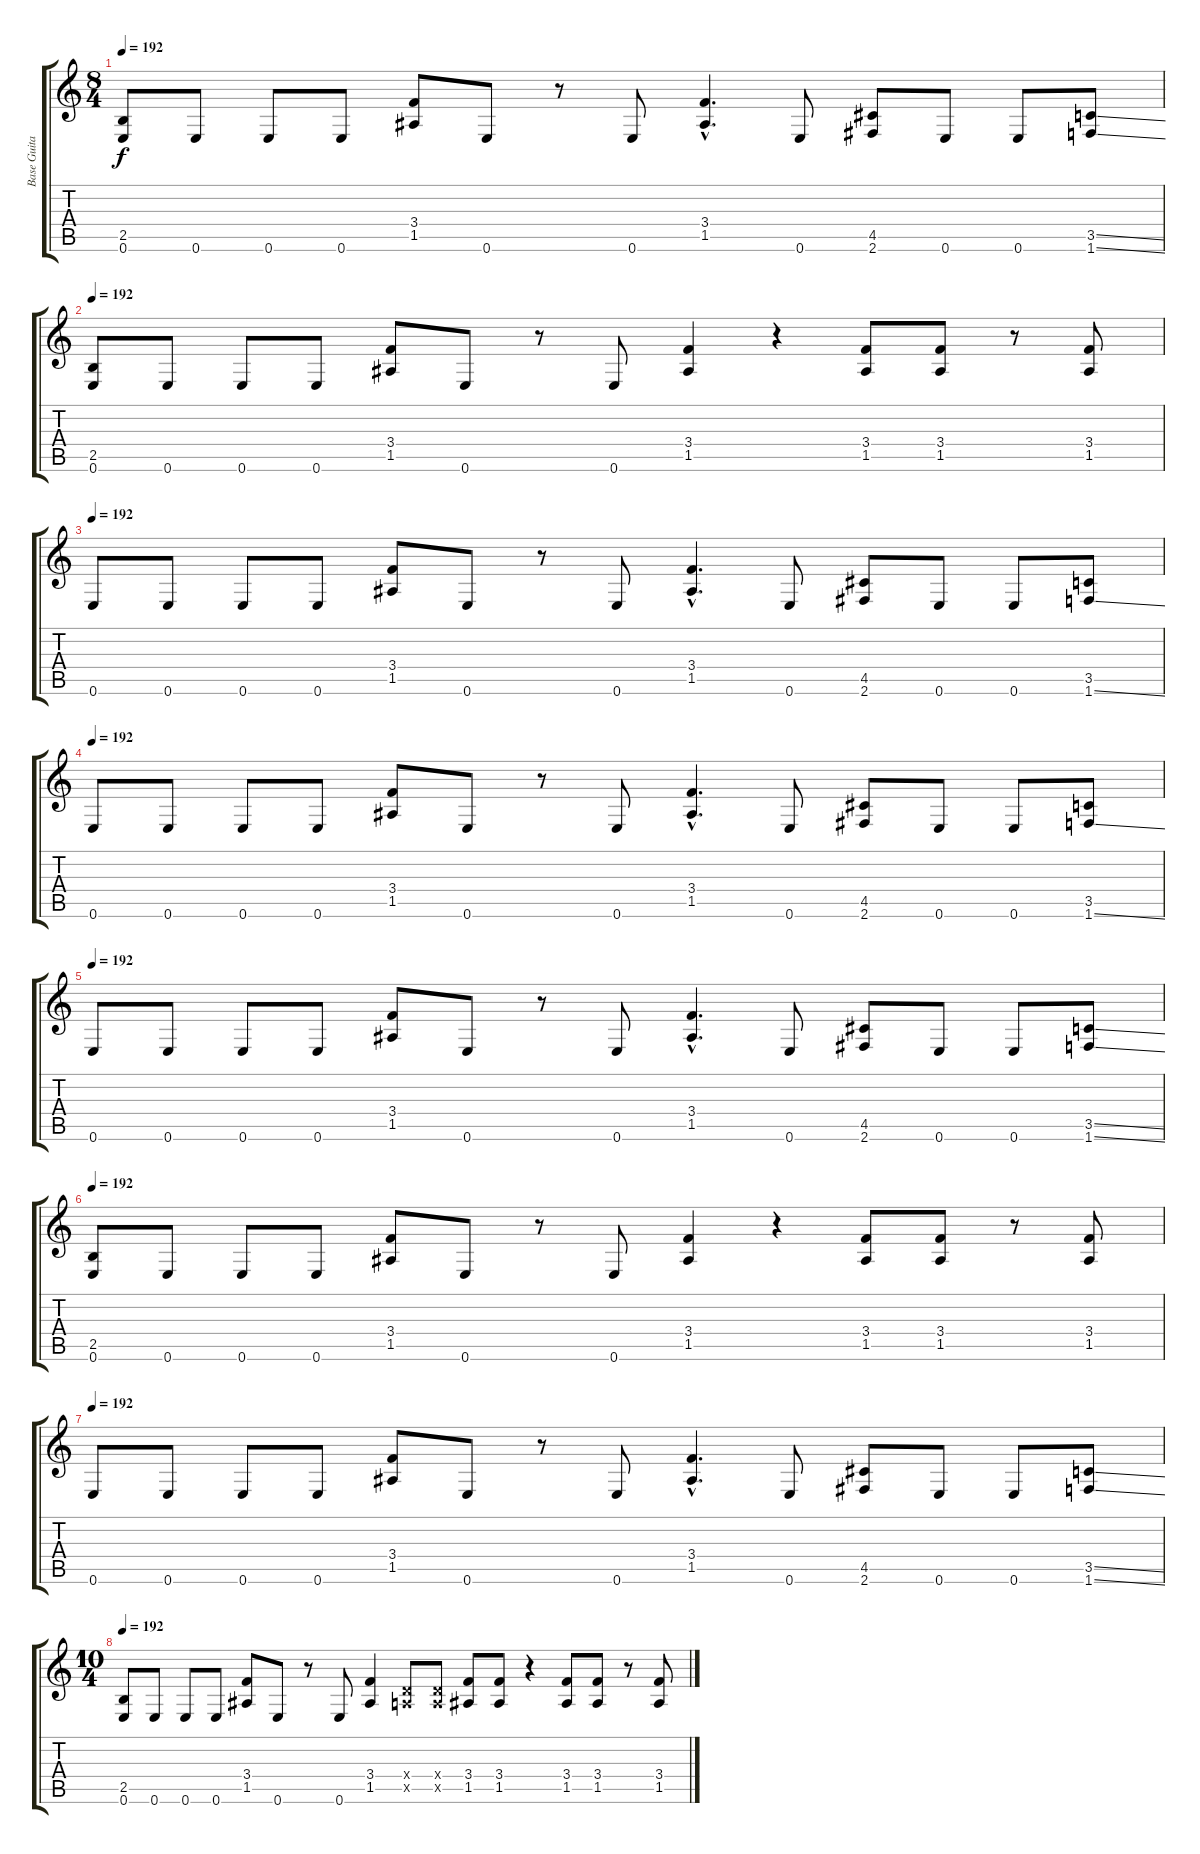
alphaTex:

\track ("Base Guitar" "Base Guita") {instrument distortionguitar}
\staff {score tabs}
\tuning (E4 B3 G3 D3 A2 E2) {hide}
\ts (8 4)
\tempo 192
\clef g2
\ks c
(2.5 0.6).8{dy f} 0.6.8 0.6.8 0.6.8 (3.4 1.5).8 0.6.8 r.8 0.6.8 (3.4{hac} 1.5{hac}).4{d} 0.6.8 (4.5 2.6).8 0.6.8 0.6.8 (3.5{ss} 1.6{ss}).8 |
\tempo 192
(2.5 0.6).8 0.6.8 0.6.8 0.6.8 (3.4 1.5).8 0.6.8 r.8 0.6.8 (3.4 1.5).4 r.4 (3.4 1.5).8 (3.4 1.5).8 r.8 (3.4 1.5).8 |
\tempo 192
0.6.8 0.6.8 0.6.8 0.6.8 (3.4 1.5).8 0.6.8 r.8 0.6.8 (3.4{hac} 1.5{hac}).4{d} 0.6.8 (4.5 2.6).8 0.6.8 0.6.8 (3.5 1.6{ss}).8 |
\tempo 192
0.6.8 0.6.8 0.6.8 0.6.8 (3.4 1.5).8 0.6.8 r.8 0.6.8 (3.4{hac} 1.5{hac}).4{d} 0.6.8 (4.5 2.6).8 0.6.8 0.6.8 (3.5 1.6{ss}).8 |
\tempo 192
0.6.8 0.6.8 0.6.8 0.6.8 (3.4 1.5).8 0.6.8 r.8 0.6.8 (3.4{hac} 1.5{hac}).4{d} 0.6.8 (4.5 2.6).8 0.6.8 0.6.8 (3.5{ss} 1.6{ss}).8 |
\tempo 192
(2.5 0.6).8 0.6.8 0.6.8 0.6.8 (3.4 1.5).8 0.6.8 r.8 0.6.8 (3.4 1.5).4 r.4 (3.4 1.5).8 (3.4 1.5).8 r.8 (3.4 1.5).8 |
\tempo 192
0.6.8 0.6.8 0.6.8 0.6.8 (3.4 1.5).8 0.6.8 r.8 0.6.8 (3.4{hac} 1.5{hac}).4{d} 0.6.8 (4.5 2.6).8 0.6.8 0.6.8 (3.5{ss} 1.6{ss}).8 |
\ts (10 4)
\tempo 192
(2.5 0.6).8 0.6.8 0.6.8 0.6.8 (3.4 1.5).8 0.6.8 r.8 0.6.8 (3.4 1.5).4 (0.4{x} 0.5{x}).8 (0.4{x} 0.5{x}).8 (3.4 1.5).8 (3.4 1.5).8 r.4 (3.4 1.5).8 (3.4 1.5).8 r.8 (3.4 1.5).8
